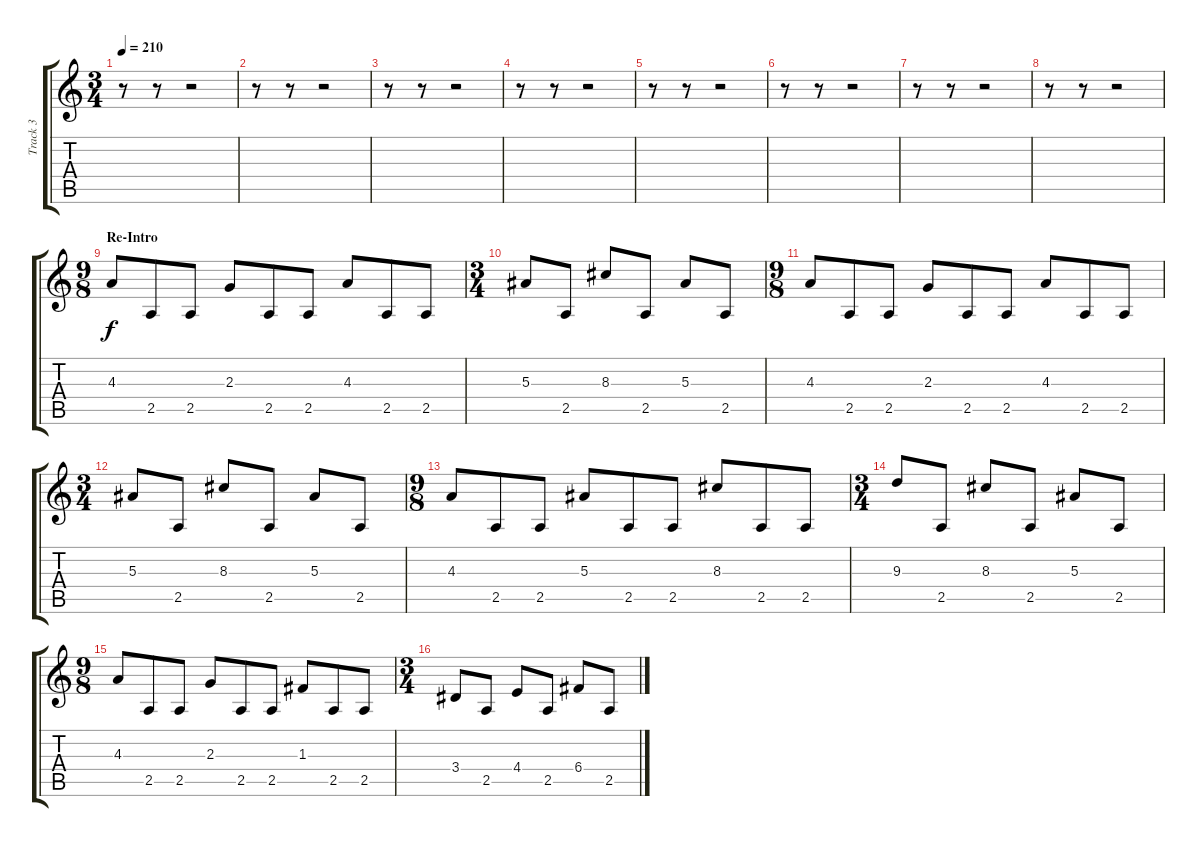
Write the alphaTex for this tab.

\track ("Track 3" "Track 3") {instrument distortionguitar}
\staff {score tabs}
\tuning (D4 A3 F3 C3 G2 D2) {hide}
\ts (3 4)
\tempo 210
\clef g2
\ks c
r.8{dy f} r.8 r.2 |
r.8 r.8 r.2 |
r.8 r.8 r.2 |
r.8 r.8 r.2 |
r.8 r.8 r.2 |
r.8 r.8 r.2 |
r.8 r.8 r.2 |
r.8 r.8 r.2 |
\ts (9 8)
\section ("" "Re-Intro")
4.3.8 2.5.8 2.5.8 2.3.8 2.5.8 2.5.8 4.3.8 2.5.8 2.5.8 |
\ts (3 4)
5.3.8 2.5.8 8.3.8 2.5.8 5.3.8 2.5.8 |
\ts (9 8)
4.3.8 2.5.8 2.5.8 2.3.8 2.5.8 2.5.8 4.3.8 2.5.8 2.5.8 |
\ts (3 4)
5.3.8 2.5.8 8.3.8 2.5.8 5.3.8 2.5.8 |
\ts (9 8)
4.3.8 2.5.8 2.5.8 5.3.8 2.5.8 2.5.8 8.3.8 2.5.8 2.5.8 |
\ts (3 4)
9.3.8 2.5.8 8.3.8 2.5.8 5.3.8 2.5.8 |
\ts (9 8)
4.3.8 2.5.8 2.5.8 2.3.8 2.5.8 2.5.8 1.3.8 2.5.8 2.5.8 |
\ts (3 4)
3.4.8 2.5.8 4.4.8 2.5.8 6.4.8 2.5.8
